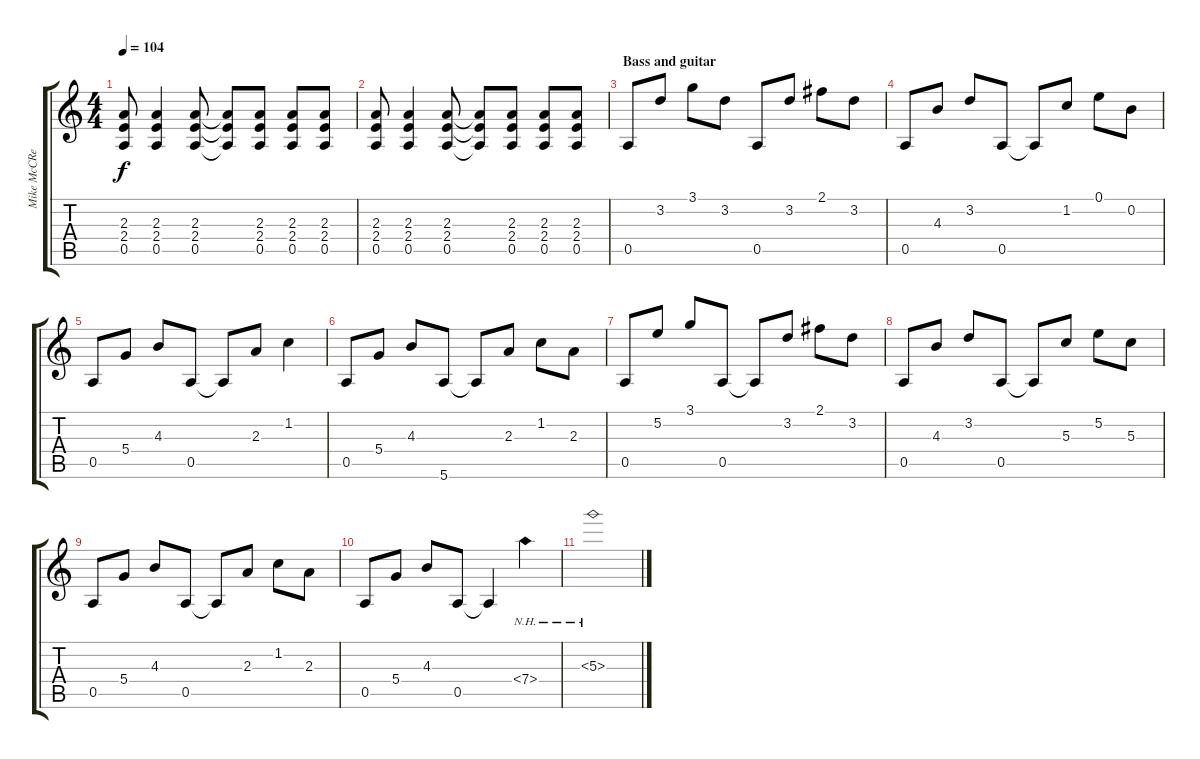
\track ("Mike McCReady Gtr 3" "Mike McCRe") {instrument acousticguitarsteel}
\staff {score tabs}
\tuning (E4 B3 G3 D3 A2 E2) {hide}
\ts (4 4)
\tempo 104
\clef g2
\ks c
(2.3 2.4 0.5).8{dy f} (2.3 2.4 0.5).4 (2.3 2.4 0.5).8 (2.3{t} 2.4{t} 0.5{t}).8 (2.3 2.4 0.5).8 (2.3 2.4 0.5).8 (2.3 2.4 0.5).8 |
(2.3 2.4 0.5).8 (2.3 2.4 0.5).4 (2.3 2.4 0.5).8 (2.3{t} 2.4{t} 0.5{t}).8 (2.3 2.4 0.5).8 (2.3 2.4 0.5).8 (2.3 2.4 0.5).8 |
\section ("" "Bass and guitar")
0.5.8 3.2.8 3.1.8 3.2.8 0.5.8 3.2.8 2.1.8 3.2.8 |
0.5.8 4.3.8 3.2.8 0.5.8 0.5{t}.8 1.2.8 0.1.8 0.2.8 |
0.5.8 5.4.8 4.3.8 0.5.8 0.5{t}.8 2.3.8 1.2.4 |
0.5.8 5.4.8 4.3.8 5.6.8 5.6{t}.8 2.3.8 1.2.8 2.3.8 |
0.5.8 5.2.8 3.1.8 0.5.8 0.5{t}.8 3.2.8 2.1.8 3.2.8 |
0.5.8 4.3.8 3.2.8 0.5.8 0.5{t}.8 5.3.8 5.2.8 5.3.8 |
0.5.8 5.4.8 4.3.8 0.5.8 0.5{t}.8 2.3.8 1.2.8 2.3.8 |
0.5.8 5.4.8 4.3.8 0.5.8 0.5{t}.4 7.4{nh}.4 |
5.3{nh}.1
